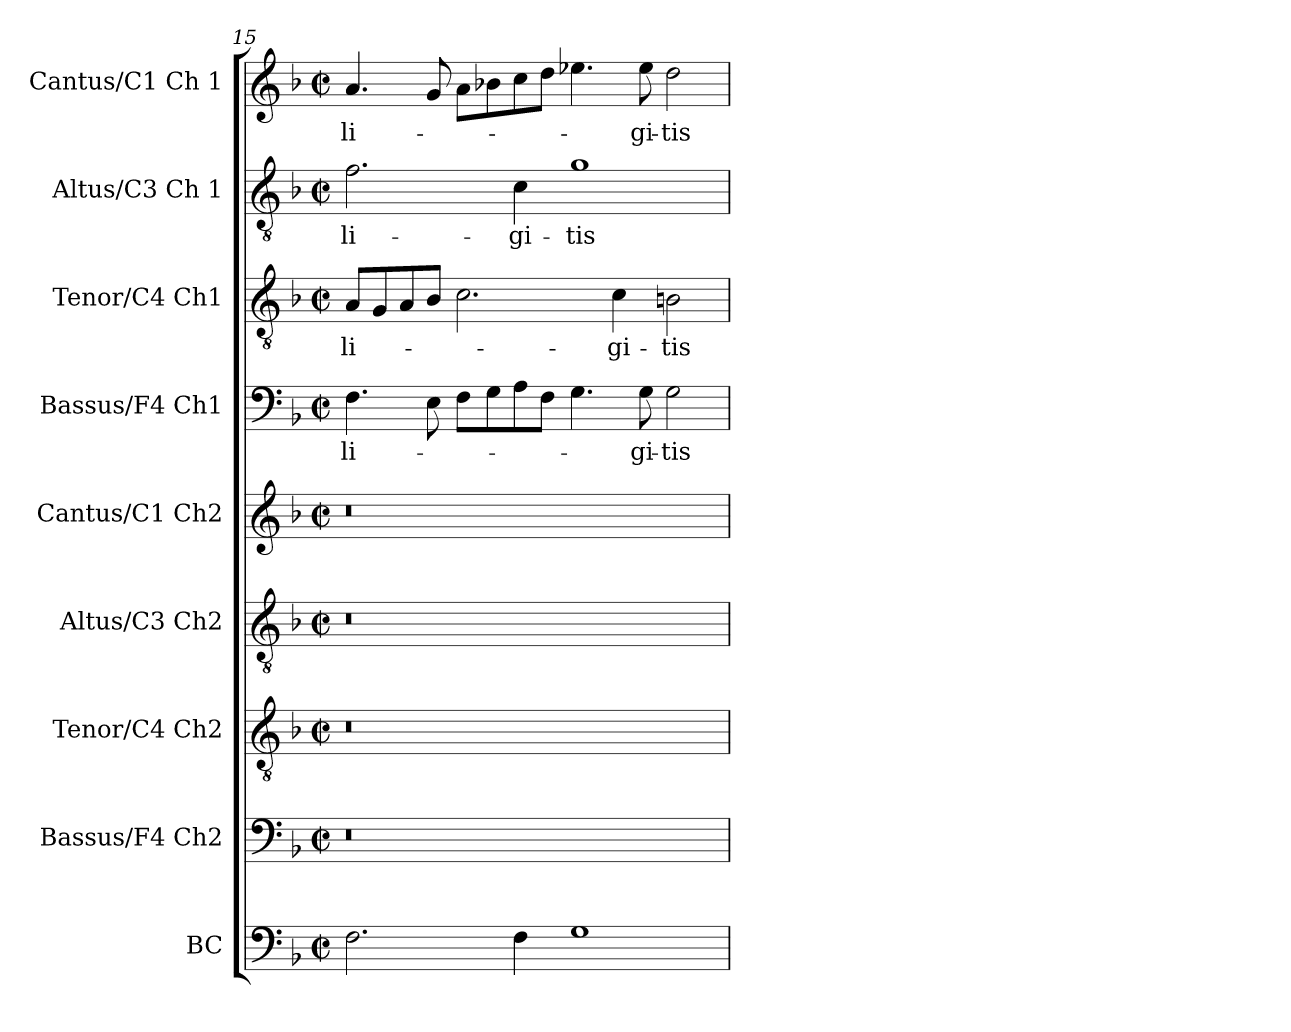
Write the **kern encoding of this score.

**kern	**kern	**kern	**kern	**kern	**kern	**text	**kern	**text	**kern	**text	**kern	**text
*part9	*part8	*part7	*part6	*part5	*part4	*part4	*part3	*part3	*part2	*part2	*part1	*part1
*staff9	*staff8	*staff7	*staff6	*staff5	*staff4	*staff4	*staff3	*staff3	*staff2	*staff2	*staff1	*staff1
*I"BC	*I"Bassus/F4  Ch2	*I"Tenor/C4  Ch2	*I"Altus/C3  Ch2	*I"Cantus/C1  Ch2	*I"Bassus/F4  Ch1	*	*I"Tenor/C4  Ch1	*	*I"Altus/C3  Ch 1	*	*I"Cantus/C1  Ch 1	*
*	*I'Ch	*I'Ch	*I'Ch	*I'Ch	*I'Ch	*	*I'Ch	*	*I'Ch	*	*I'Ch	*
*clefF4	*clefF4	*clefGv2	*clefGv2	*clefG2	*clefF4	*	*clefGv2	*	*clefGv2	*	*clefG2	*
*k[b-]	*k[b-]	*k[b-]	*k[b-]	*k[b-]	*k[b-]	*	*k[b-]	*	*k[b-]	*	*k[b-]	*
*F:	*F:	*F:	*F:	*F:	*F:	*	*F:	*	*F:	*	*F:	*
*M2/2	*M2/2	*M2/2	*M2/2	*M2/2	*M2/2	*	*M2/2	*	*M2/2	*	*M2/2	*
*met(c|)	*met(c|)	*met(c|)	*met(c|)	*met(c|)	*met(c|)	*	*met(c|)	*	*met(c|)	*	*met(c|)	*
=15	=15	=15	=15	=15	=15	=15	=15	=15	=15	=15	=15	=15
!	!	!	!	!	!	!LO:LY:b:cj	!	!LO:LY:b:cj	!	!LO:LY:b:cj	!	!LO:LY:b:cj
2.F\	0r	0r	0r	0r	4.F\	-li-	8A/L	-li-	2.f\	-li-	4.a/	-li-
.	.	.	.	.	.	.	8G/	.	.	.	.	.
.	.	.	.	.	.	.	8A/	.	.	.	.	.
.	.	.	.	.	8E\	.	8B-/J	.	.	.	8g/	.
.	.	.	.	.	8F\L	.	2.c\	.	.	.	8a\L	.
.	.	.	.	.	8G\	.	.	.	.	.	8b-X\	.
!	!	!	!	!	!	!	!	!	!	!LO:LY:b:cj	!	!
4F\	.	.	.	.	8A\	.	.	.	4c\	-gi-	8cc\	.
.	.	.	.	.	8F\J	.	.	.	.	.	8dd\J	.
!	!	!	!	!	!	!	!	!	!	!LO:LY:b:cj	!	!
1G	.	.	.	.	4.G\	.	.	.	1g	-tis	4.ee-X\	.
!	!	!	!	!	!	!	!	!LO:LY:b:cj	!	!	!	!
.	.	.	.	.	.	.	4c\	-gi-	.	.	.	.
!	!	!	!	!	!	!LO:LY:b	!	!	!	!	!	!LO:LY:b
.	.	.	.	.	8G\	-gi-	.	.	.	.	8ee-\	-gi-
!	!	!	!	!	!	!LO:LY:b:rj	!	!LO:LY:b:cj	!	!	!	!LO:LY:b:rj
.	.	.	.	.	2G\	-tis	2Bn\	-tis	.	.	2dd\	-tis
=	=	=	=	=	=	=	=	=	=	=	=	=
*-	*-	*-	*-	*-	*-	*-	*-	*-	*-	*-	*-	*-
